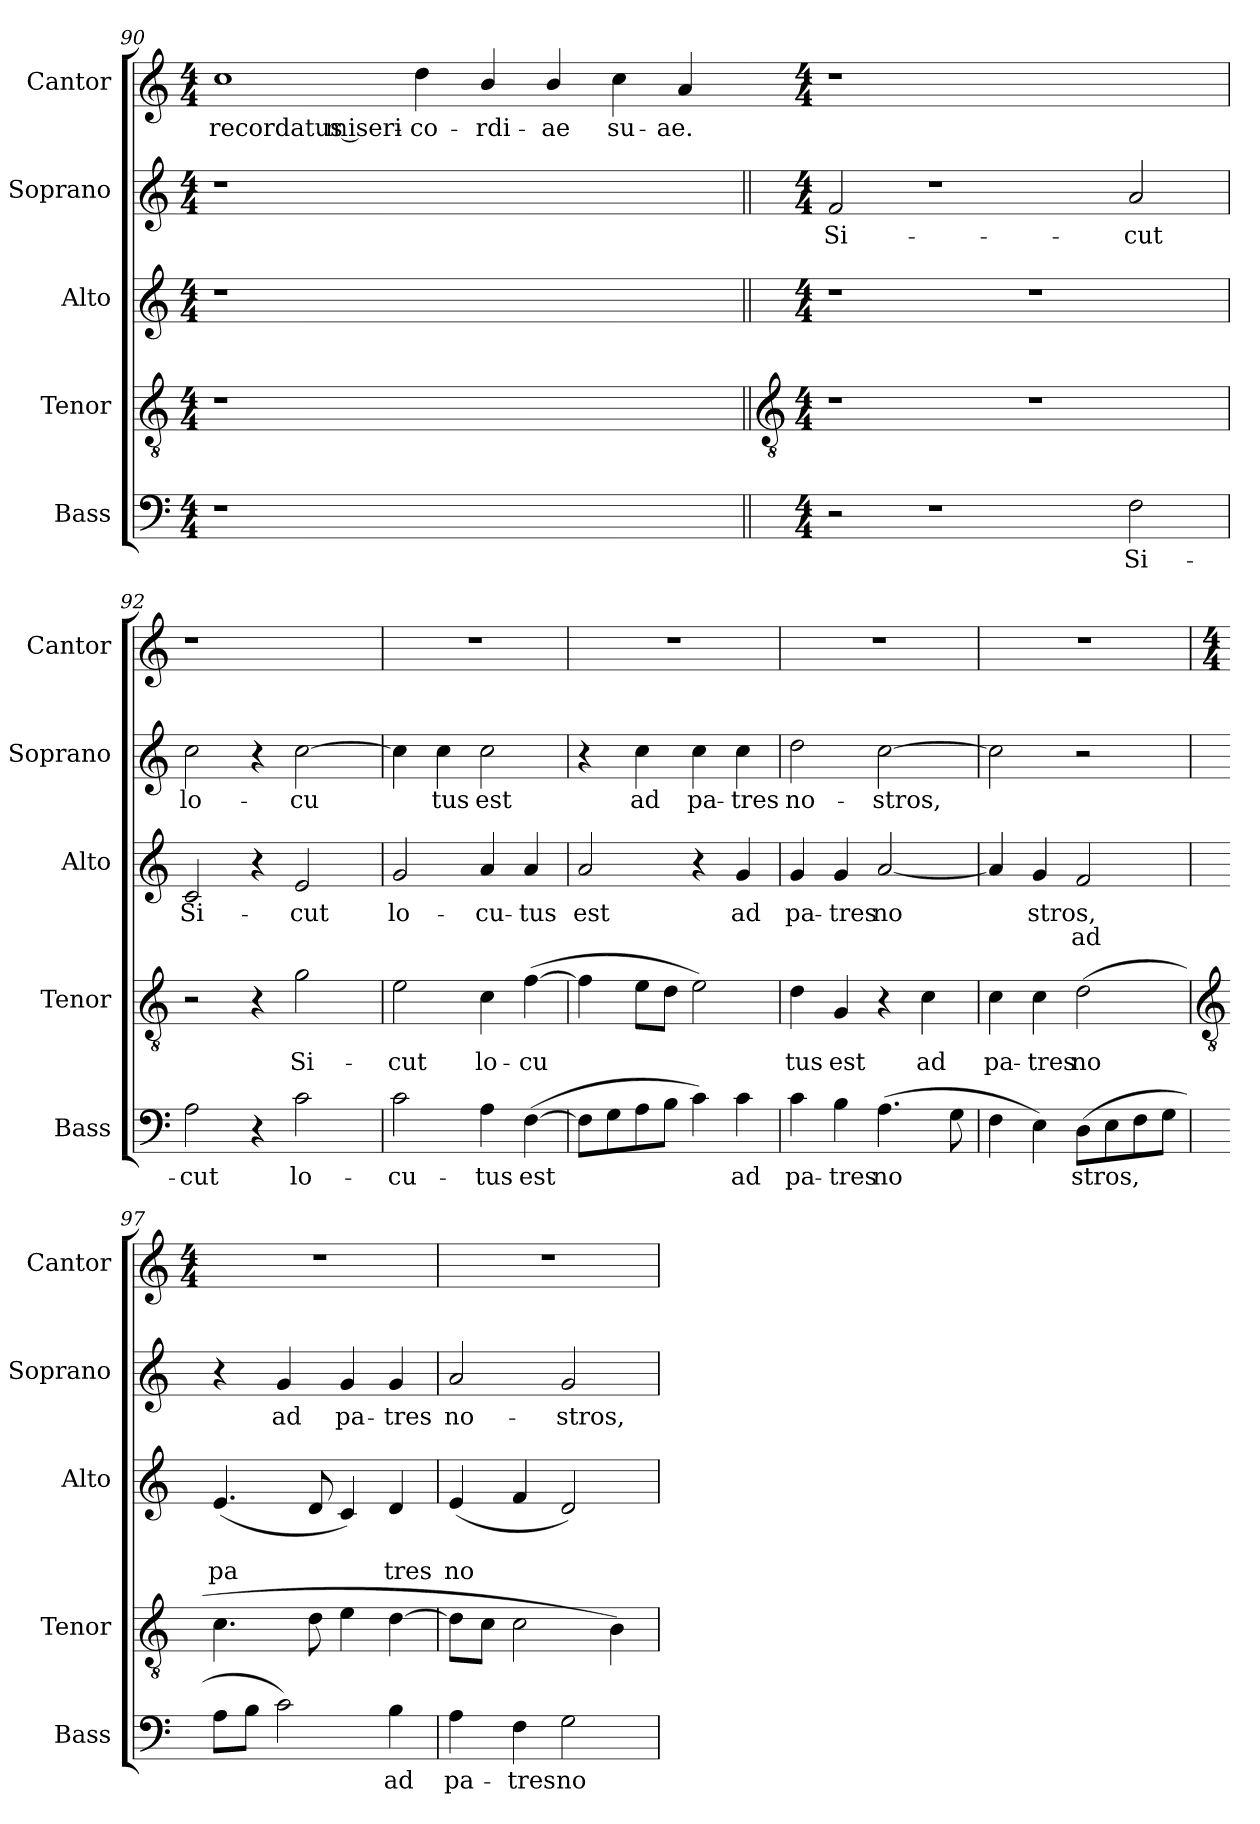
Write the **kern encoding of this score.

**kern	**text	**kern	**text	**kern	**text	**text	**kern	**text	**kern	**text
*part5	*part5	*part4	*part4	*part3	*part3	*part3	*part2	*part2	*part1	*part1
*staff5	*staff5	*staff4	*staff4	*staff3	*staff3	*staff3	*staff2	*staff2	*staff1	*staff1
*I"Bass	*	*I"Tenor	*	*I"Alto	*	*	*I"Soprano	*	*I"Cantor	*
*I'Bass	*	*I'Tenor	*	*I'Alto	*	*	*I'Soprano	*	*I'Cantor	*
*clefF4	*	*clefGv2	*	*clefG2	*	*	*clefG2	*	*clefG2	*
*k[]	*	*k[]	*	*k[]	*	*	*k[]	*	*k[]	*
*C:	*	*C:	*	*C:	*	*	*C:	*	*C:	*
*M4/4	*	*M4/4	*	*M4/4	*	*	*M4/4	*	*M4/4	*
=90	=90	=90	=90	=90	=90	=90	=90	=90	=90	=90
!	!	!	!	!	!	!	!	!	!	!LO:LY:b
1r	.	1r	.	1r	.	.	1r	.	1cc	recordatus miseri-
!	!	!	!	!	!	!	!	!	!	!LO:LY:b
1ryy	.	1ryy	.	1ryy	.	.	1ryy	.	4dd	-co-
!	!	!	!	!	!	!	!	!	!	!LO:LY:b
.	.	.	.	.	.	.	.	.	4b/	-rdi-
!	!	!	!	!	!	!	!	!	!	!LO:LY:b
.	.	.	.	.	.	.	.	.	4b/	-ae
!	!	!	!	!	!	!	!	!	!	!LO:LY:b
.	.	.	.	.	.	.	.	.	4cc	su-
!	!	!	!	!	!	!	!	!	!	!LO:LY:b
4ryy	.	4ryy	.	4ryy	.	.	4ryy	.	4a	-ae.
!!LO:LB:g=z
=91||	=91-	=91||	=91-	=91||	=91-	=91-	=91||	=91-	=91-	=91-
*	*	*clefGv2	*	*	*	*	*	*	*	*
*k[]	*	*k[]	*	*k[]	*	*	*k[]	*	*	*
*C:	*	*C:	*	*C:	*	*	*C:	*	*	*
*M4/4	*	*M4/4	*	*M4/4	*	*	*M4/4	*	*M4/4	*
!	!	!	!	!	!	!	!	!LO:LY:b	!	!
2r	.	1r	.	1r	.	.	2f	Si-	1r	.
1r	.	.	.	.	.	.	1r	.	.	.
.	.	1r	.	1r	.	.	.	.	1ryy	.
!	!LO:LY:b	!	!	!	!	!	!	!LO:LY:b	!	!
2F	Si-	.	.	.	.	.	2a	-cut	.	.
=92	=92	=92	=92	=92	=92	=92	=92	=92	=92	=92
!	!LO:LY:b	!	!	!	!LO:LY:b	!	!	!LO:LY:b	!	!
2A	-cut	2r	.	2c	Si-	.	2cc	lo-	1r	.
4r	.	4r	.	4r	.	.	4r	.	.	.
!	!LO:LY:b	!	!LO:LY:b	!	!LO:LY:b	!	!	!LO:LY:b	!	!
2c	lo-	2g	Si-	2e	-cut	.	[2cc	-cu	.	.
.	.	.	.	.	.	.	.	.	4ryy	.
=93	=93	=93	=93	=93	=93	=93	=93	=93	=93	=93
!	!LO:LY:b	!	!LO:LY:b	!	!LO:LY:b	!	!	!	!	!
2c	-cu-	2e	-cut	2g	lo-	.	4cc]	.	1r	.
!	!	!	!	!	!	!	!	!LO:LY:b	!	!
.	.	.	.	.	.	.	4cc	tus	.	.
!	!LO:LY:b	!	!LO:LY:b	!	!LO:LY:b	!	!	!LO:LY:b	!	!
4A	-tus	4c	lo-	4a	-cu-	.	2cc	est	.	.
!	!LO:LY:b	!	!LO:LY:b	!	!LO:LY:b	!	!	!	!	!
(>[4F	est	(>[4f	-cu	4a	-tus	.	.	.	.	.
=94	=94	=94	=94	=94	=94	=94	=94	=94	=94	=94
!	!	!	!	!	!LO:LY:b	!	!	!	!	!
8FL]	.	4f]	.	2a	est	.	4r	.	1r	.
8G	.	.	.	.	.	.	.	.	.	.
!	!	!	!	!	!	!	!	!LO:LY:b	!	!
8A	.	8eL	.	.	.	.	4cc	ad	.	.
8BJ	.	8dJ	.	.	.	.	.	.	.	.
!	!	!	!	!	!	!	!	!LO:LY:b	!	!
4c)	.	2e)	.	4r	.	.	4cc	pa-	.	.
!	!LO:LY:b	!	!	!	!LO:LY:b	!	!	!LO:LY:b	!	!
4c	ad	.	.	4g	ad	.	4cc	-tres	.	.
=95	=95	=95	=95	=95	=95	=95	=95	=95	=95	=95
!	!LO:LY:b	!	!LO:LY:b	!	!LO:LY:b	!	!	!LO:LY:b	!	!
4c	pa-	4d	tus	4g	pa-	.	2dd	no-	1r	.
!	!LO:LY:b	!	!LO:LY:b	!	!LO:LY:b	!	!	!	!	!
4B	-tres	4G	est	4g	-tres	.	.	.	.	.
!	!LO:LY:b	!	!	!	!LO:LY:b	!	!	!LO:LY:b	!	!
(>4.A	no	4r	.	[2a	no	.	[2cc	-stros,	.	.
!	!	!	!LO:LY:b	!	!	!	!	!	!	!
.	.	4c	ad	.	.	.	.	.	.	.
8G	.	.	.	.	.	.	.	.	.	.
=96	=96	=96	=96	=96	=96	=96	=96	=96	=96	=96
!	!	!	!LO:LY:b	!	!	!	!	!	!	!
4F	.	4c	pa-	4a]	.	.	2cc]	.	1r	.
!	!	!	!LO:LY:b	!	!LO:LY:b	!	!	!	!	!
4E)	.	4c	-tres	4g	stros,	.	.	.	.	.
!	!LO:LY:b	!	!LO:LY:b	!	!	!LO:LY:b	!	!	!	!
(>8DL	stros,	(>2d	no	2f	.	ad	2r	.	.	.
8E	.	.	.	.	.	.	.	.	.	.
8F	.	.	.	.	.	.	.	.	.	.
8GJ	.	.	.	.	.	.	.	.	.	.
!!LO:LB:g=z
=97	=97	=97	=97	=97	=97	=97	=97	=97	=97	=97
*	*	*clefGv2	*	*	*	*	*	*	*	*
*	*	*	*	*	*	*	*	*	*M4/4	*
!	!	!	!	!	!	!LO:LY:b	!	!	!	!
8AL	.	4.c	.	(<4.e	.	pa	4r	.	1r	.
8BJ	.	.	.	.	.	.	.	.	.	.
!	!	!	!	!	!	!	!	!LO:LY:b	!	!
2c)	.	.	.	.	.	.	4g	ad	.	.
.	.	8d	.	8d	.	.	.	.	.	.
!	!	!	!	!	!	!	!	!LO:LY:b	!	!
.	.	4e	.	4c)	.	.	4g	pa-	.	.
!	!LO:LY:b	!	!	!	!	!LO:LY:b	!	!LO:LY:b	!	!
4B	ad	[4d	.	4d	.	tres	4g	-tres	.	.
=98	=98	=98	=98	=98	=98	=98	=98	=98	=98	=98
!	!LO:LY:b	!	!	!	!	!LO:LY:b	!	!LO:LY:b	!	!
4A	pa-	8dL]	.	(<4e	.	no	2a	no-	1r	.
.	.	8cJ	.	.	.	.	.	.	.	.
!	!LO:LY:b	!	!	!	!	!	!	!	!	!
4F	-tres	2c	.	4f	.	.	.	.	.	.
!	!LO:LY:b	!	!	!	!	!	!	!LO:LY:b	!	!
2G	no	.	.	2d)	.	.	2g	-stros,	.	.
.	.	4B)	.	.	.	.	.	.	.	.
=	=	=	=	=	=	=	=	=	=	=
*-	*-	*-	*-	*-	*-	*-	*-	*-	*-	*-
